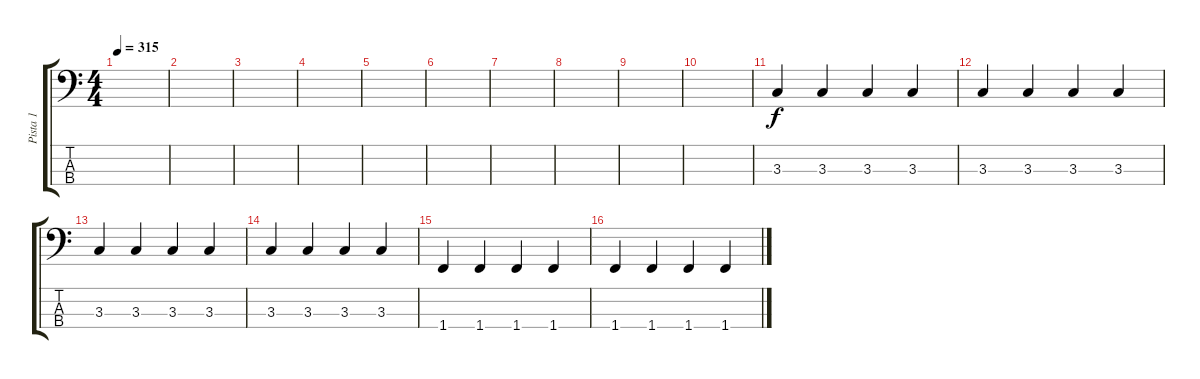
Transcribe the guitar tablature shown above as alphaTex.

\track ("Pista 1" "Pista 1") {instrument electricbasspick}
\staff {score tabs}
\tuning (G2 D2 A1 E1) {hide}
\ts (4 4)
\tempo 315
\clef f4
\ks c
|
|
|
|
|
|
|
|
|
|
3.3.4 3.3.4 3.3.4 3.3.4 |
3.3.4 3.3.4 3.3.4 3.3.4 |
3.3.4 3.3.4 3.3.4 3.3.4 |
3.3.4 3.3.4 3.3.4 3.3.4 |
1.4.4 1.4.4 1.4.4 1.4.4 |
1.4.4 1.4.4 1.4.4 1.4.4
